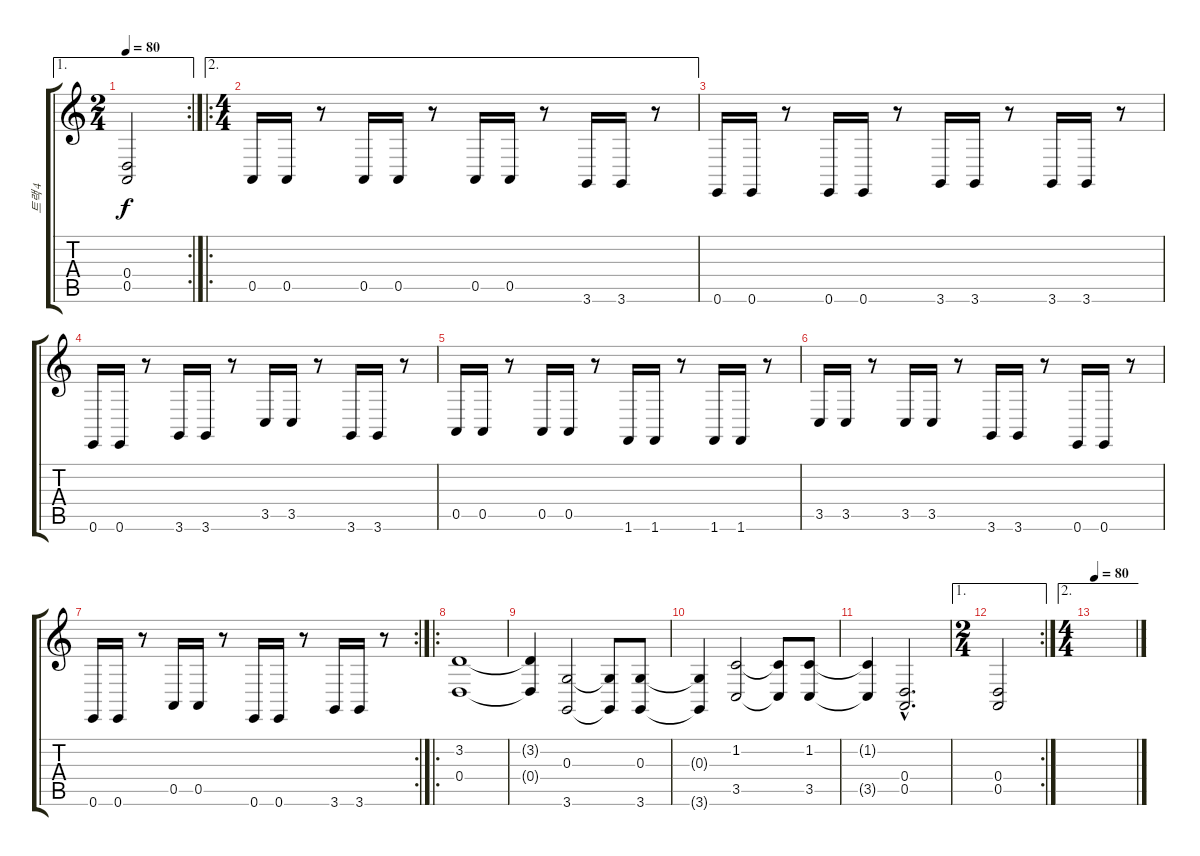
\track ("트랙 4" "트랙 4") {instrument synthstrings1}
\staff {score tabs}
\tuning (E4 B3 G3 D3 A2 E2) {hide}
\ae 1
\rc 2
\ts (2 4)
\tempo 80
\clef g2
\ks c
(0.4 0.5).2{dy f} |
\ae 2
\ro
\ts (4 4)
0.5.16 0.5.16 r.8 0.5.16 0.5.16 r.8 0.5.16 0.5.16 r.8 3.6.16 3.6.16 r.8 |
0.6.16 0.6.16 r.8 0.6.16 0.6.16 r.8 3.6.16 3.6.16 r.8 3.6.16 3.6.16 r.8 |
0.6.16 0.6.16 r.8 3.6.16 3.6.16 r.8 3.5.16 3.5.16 r.8 3.6.16 3.6.16 r.8 |
0.5.16 0.5.16 r.8 0.5.16 0.5.16 r.8 1.6.16 1.6.16 r.8 1.6.16 1.6.16 r.8 |
3.5.16 3.5.16 r.8 3.5.16 3.5.16 r.8 3.6.16 3.6.16 r.8 0.6.16 0.6.16 r.8 |
\rc 2
0.6.16 0.6.16 r.8 0.5.16 0.5.16 r.8 0.6.16 0.6.16 r.8 3.6.16 3.6.16 r.8 |
\ro
(3.2 0.4).1 |
(3.2{t} 0.4{t}).4 (0.3 3.6).2 (0.3{t} 3.6{t}).8 (0.3 3.6).8 |
(0.3{t} 3.6{t}).4 (1.2 3.5).2 (1.2{t} 3.5{t}).8 (1.2 3.5).8 |
(1.2{t} 3.5{t}).4 (0.4{hac} 0.5{hac}).2{d} |
\ae 1
\rc 2
\ts (2 4)
(0.4 0.5).2 |
\ae 2
\ts (4 4)
\tempo 80
